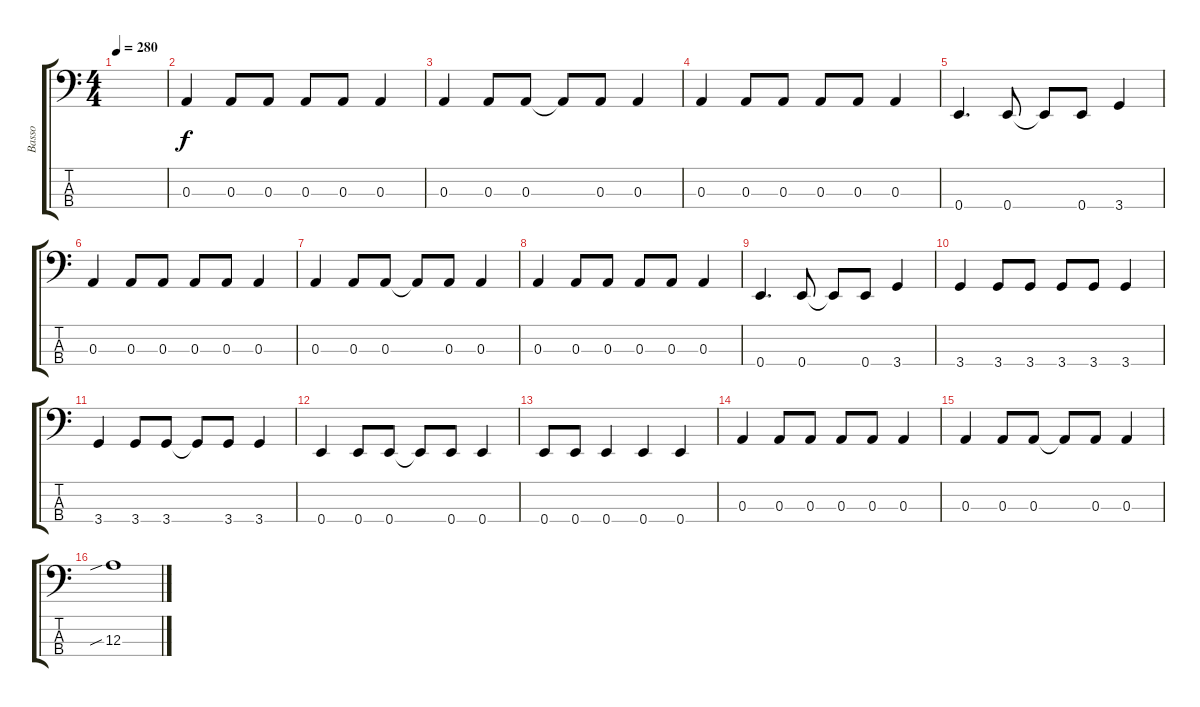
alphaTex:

\track ("Basso" "Basso") {instrument electricbasspick}
\staff {score tabs}
\tuning (G2 D2 A1 E1) {hide}
\ts (4 4)
\tempo 280
\clef f4
\ks c
|
0.3.4 0.3.8 0.3.8 0.3.8 0.3.8 0.3.4 |
0.3.4 0.3.8 0.3.8 0.3{t}.8 0.3.8 0.3.4 |
0.3.4 0.3.8 0.3.8 0.3.8 0.3.8 0.3.4 |
0.4.4{d} 0.4.8 0.4{t}.8 0.4.8 3.4.4 |
0.3.4 0.3.8 0.3.8 0.3.8 0.3.8 0.3.4 |
0.3.4 0.3.8 0.3.8 0.3{t}.8 0.3.8 0.3.4 |
0.3.4 0.3.8 0.3.8 0.3.8 0.3.8 0.3.4 |
0.4.4{d} 0.4.8 0.4{t}.8 0.4.8 3.4.4 |
3.4.4 3.4.8 3.4.8 3.4.8 3.4.8 3.4.4 |
3.4.4 3.4.8 3.4.8 3.4{t}.8 3.4.8 3.4.4 |
0.4.4 0.4.8 0.4.8 0.4{t}.8 0.4.8 0.4.4 |
0.4.8 0.4.8 0.4.4 0.4.4 0.4.4 |
0.3.4 0.3.8 0.3.8 0.3.8 0.3.8 0.3.4 |
0.3.4 0.3.8 0.3.8 0.3{t}.8 0.3.8 0.3.4 |
12.3{sib}.1
